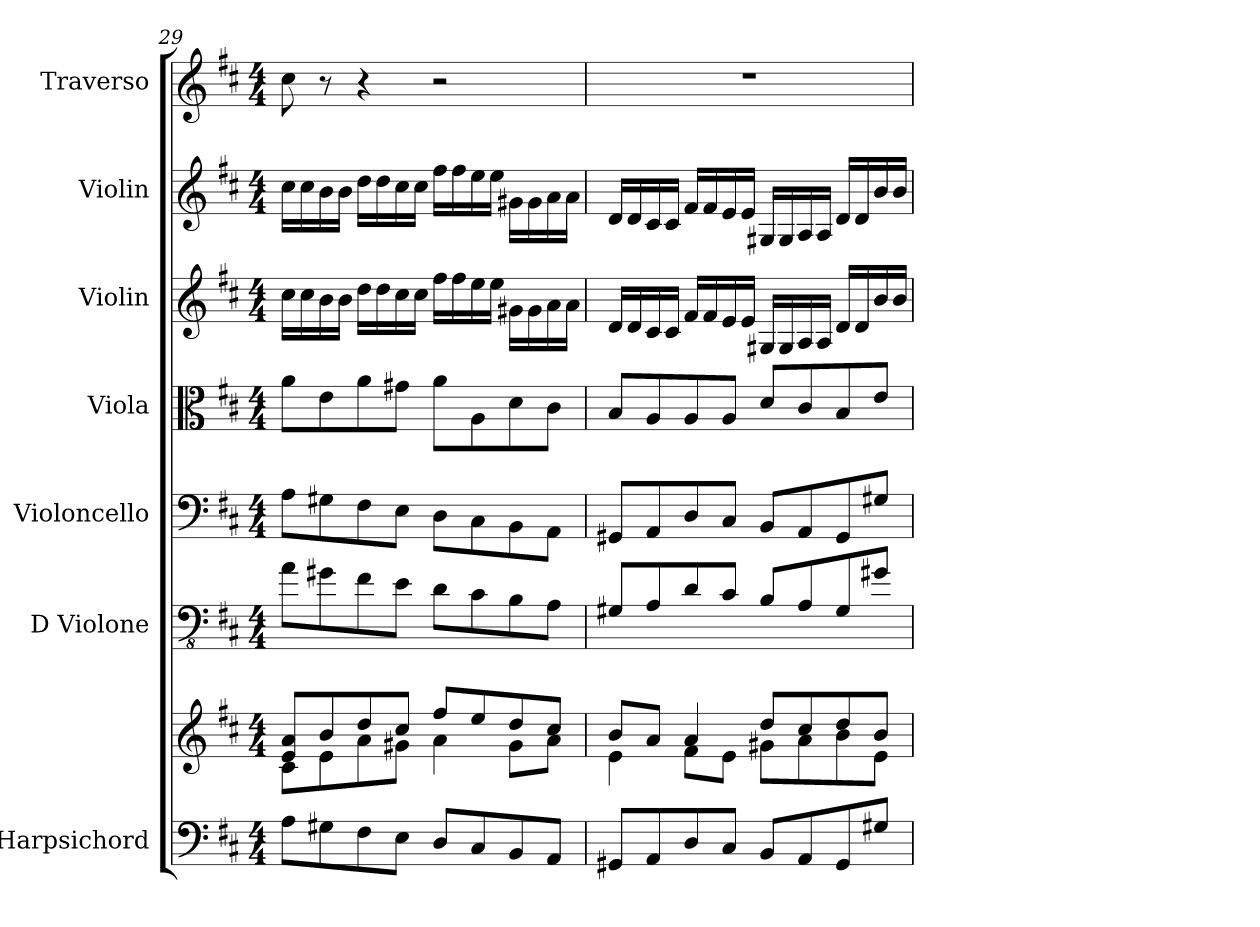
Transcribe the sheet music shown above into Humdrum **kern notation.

**kern	**kern	**kern	**kern	**kern	**kern	**kern	**kern
*part7	*part7	*part6	*part5	*part4	*part3	*part2	*part1
*staff8	*staff7	*staff6	*staff5	*staff4	*staff3	*staff2	*staff1
*I"Harpsichord	*	*I"D Violone	*I"Violoncello	*I"Viola	*I"Violin	*I"Violin	*I"Traverso
*I'Hch.	*	*I'D Vne.	*I'Vc.	*I'Vla.	*I'Vln.	*I'Vln.	*I'Trv.
*clefF4	*clefG2	*clefFv4	*clefF4	*clefC3	*clefG2	*clefG2	*clefG2
*	*	*ITrd7c12	*	*	*	*	*
*k[f#c#]	*k[f#c#]	*k[f#c#]	*k[f#c#]	*k[f#c#]	*k[f#c#]	*k[f#c#]	*k[f#c#]
*M4/4	*M4/4	*M4/4	*M4/4	*M4/4	*M4/4	*M4/4	*M4/4
=29	=29	=29	=29	=29	=29	=29	=29
*	*^	*	*	*	*	*	*
8A\L	8e/ 8a/L	8c#\L	8AA\L	8A\L	8a\L	16cc#\LL	16cc#\LL	8cc#\
.	.	.	.	.	.	16cc#\	16cc#\	.
8G#X\	8b/	8e\	8GG#X\	8G#X\	8e\	16b\	16b\	8r
.	.	.	.	.	.	16b\JJ	16b\JJ	.
8F#\	8dd/	8a\	8FF#\	8F#\	8a\	16dd\LL	16dd\LL	4r
.	.	.	.	.	.	16dd\	16dd\	.
8E\J	8cc#/J	8g#X\J	8EE\J	8E\J	8g#X\J	16cc#\	16cc#\	.
.	.	.	.	.	.	16cc#\JJ	16cc#\JJ	.
8D/L	8ff#/L	4a\	8DD\L	8D\L	8a\L	16ff#\LL	16ff#\LL	2r
.	.	.	.	.	.	16ff#\	16ff#\	.
8C#/	8ee/	.	8CC#\	8C#\	8A\	16ee\	16ee\	.
.	.	.	.	.	.	16ee\JJ	16ee\JJ	.
8BB/	8dd/	8g#\L	8BBB\	8BB\	8d\	16g#X\LL	16g#X\LL	.
.	.	.	.	.	.	16g#\	16g#\	.
8AA/J	8cc#/J	8a\J	8AAA\J	8AA\J	8c#\J	16a\	16a\	.
.	.	.	.	.	.	16a\JJ	16a\JJ	.
!!LO:PB:g=z
=30	=30	=30	=30	=30	=30	=30	=30	=30
8GG#X/L	8b/L	4e\	8GGG#X/L	8GG#X/L	8B/L	16d/LL	16d/LL	1r
.	.	.	.	.	.	16d/	16d/	.
8AA/	8a/J	.	8AAA/	8AA/	8A/	16c#/	16c#/	.
.	.	.	.	.	.	16c#/JJ	16c#/JJ	.
8D/	4a/	8f#\L	8DD/	8D/	8A/	16f#/LL	16f#/LL	.
.	.	.	.	.	.	16f#/	16f#/	.
8C#/J	.	8e\J	8CC#/J	8C#/J	8A/J	16e/	16e/	.
.	.	.	.	.	.	16e/JJ	16e/JJ	.
8BB/L	8dd/L	8g#X\L	8BBB/L	8BB/L	8d/L	16G#X/LL	16G#X/LL	.
.	.	.	.	.	.	16G#/	16G#/	.
8AA/	8cc#/	8a\	8AAA/	8AA/	8c#/	16A/	16A/	.
.	.	.	.	.	.	16A/JJ	16A/JJ	.
8GG#/	8dd/	8b\	8GGG#/	8GG#/	8B/	16d/LL	16d/LL	.
.	.	.	.	.	.	16d/	16d/	.
8G#X/J	8b/J	8e\J	8GG#X/J	8G#X/J	8e/J	16b/	16b/	.
.	.	.	.	.	.	16b/JJ	16b/JJ	.
*	*v	*v	*	*	*	*	*	*
=	=	=	=	=	=	=	=
*-	*-	*-	*-	*-	*-	*-	*-
